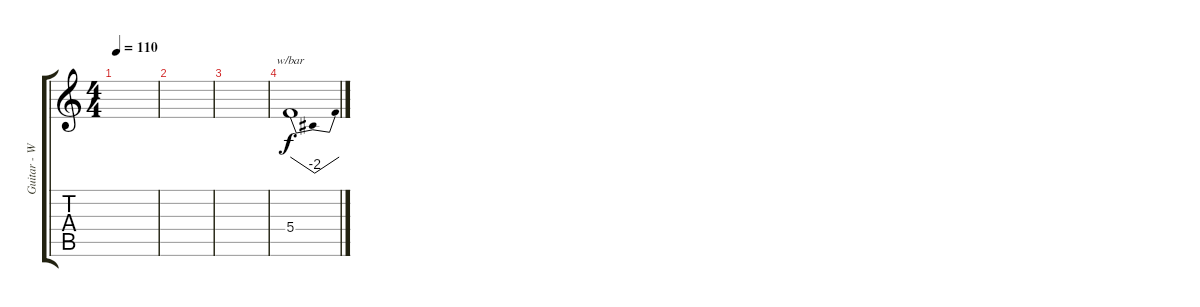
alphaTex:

\track ("Guitar - Whammy Bar Screaming" "Guitar - W") {instrument distortionguitar}
\staff {score tabs}
\tuning (D4 A3 F3 C3 G2 D2) {hide}
\ts (4 4)
\tempo 110
\clef g2
\ks c
|
|
|
5.4.1{tbe (dip default 0 0 30 -8 60 0)}
